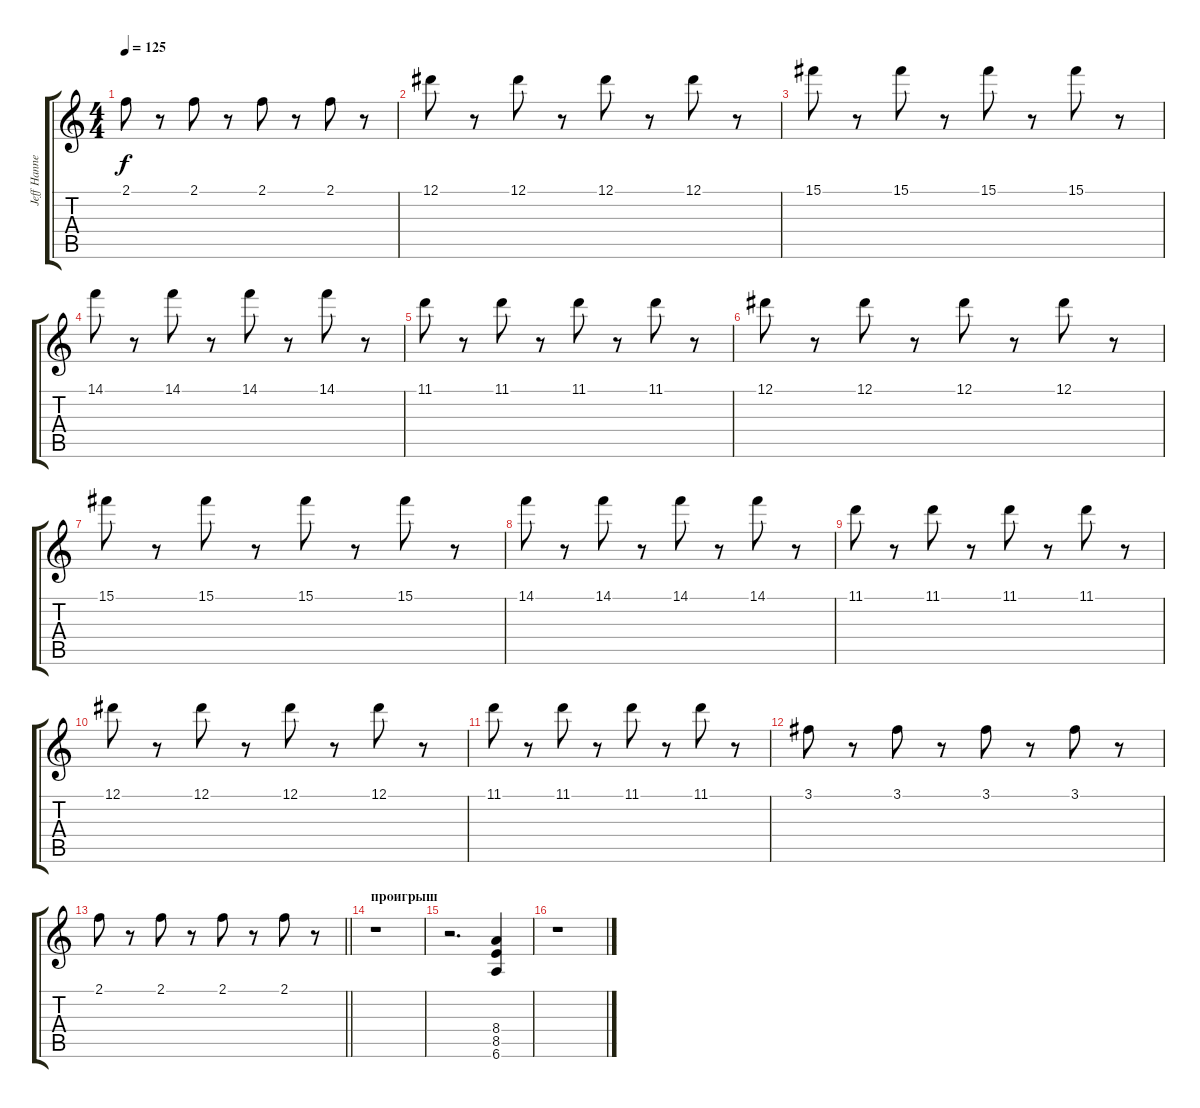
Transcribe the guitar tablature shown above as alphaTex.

\track ("Jeff Hanneman" "Jeff Hanne") {instrument distortionguitar}
\staff {score tabs}
\tuning (Eb4 Bb3 Gb3 Db3 Ab2 Eb2) {hide}
\ts (4 4)
\tempo 125
\clef g2
\ks c
2.1.8{dy f} r.8 2.1.8 r.8 2.1.8 r.8 2.1.8 r.8 |
12.1.8 r.8 12.1.8 r.8 12.1.8 r.8 12.1.8 r.8 |
15.1.8 r.8 15.1.8 r.8 15.1.8 r.8 15.1.8 r.8 |
14.1.8 r.8 14.1.8 r.8 14.1.8 r.8 14.1.8 r.8 |
11.1.8 r.8 11.1.8 r.8 11.1.8 r.8 11.1.8 r.8 |
12.1.8 r.8 12.1.8 r.8 12.1.8 r.8 12.1.8 r.8 |
15.1.8 r.8 15.1.8 r.8 15.1.8 r.8 15.1.8 r.8 |
14.1.8 r.8 14.1.8 r.8 14.1.8 r.8 14.1.8 r.8 |
11.1.8 r.8 11.1.8 r.8 11.1.8 r.8 11.1.8 r.8 |
12.1.8 r.8 12.1.8 r.8 12.1.8 r.8 12.1.8 r.8 |
11.1.8 r.8 11.1.8 r.8 11.1.8 r.8 11.1.8 r.8 |
3.1.8 r.8 3.1.8 r.8 3.1.8 r.8 3.1.8 r.8 |
\barLineRight lightlight
2.1.8 r.8 2.1.8 r.8 2.1.8 r.8 2.1.8 r.8 |
\section ("" "проигрыш")
r.1 |
r.2{d} (8.4 8.5 6.6).4 |
r.1
